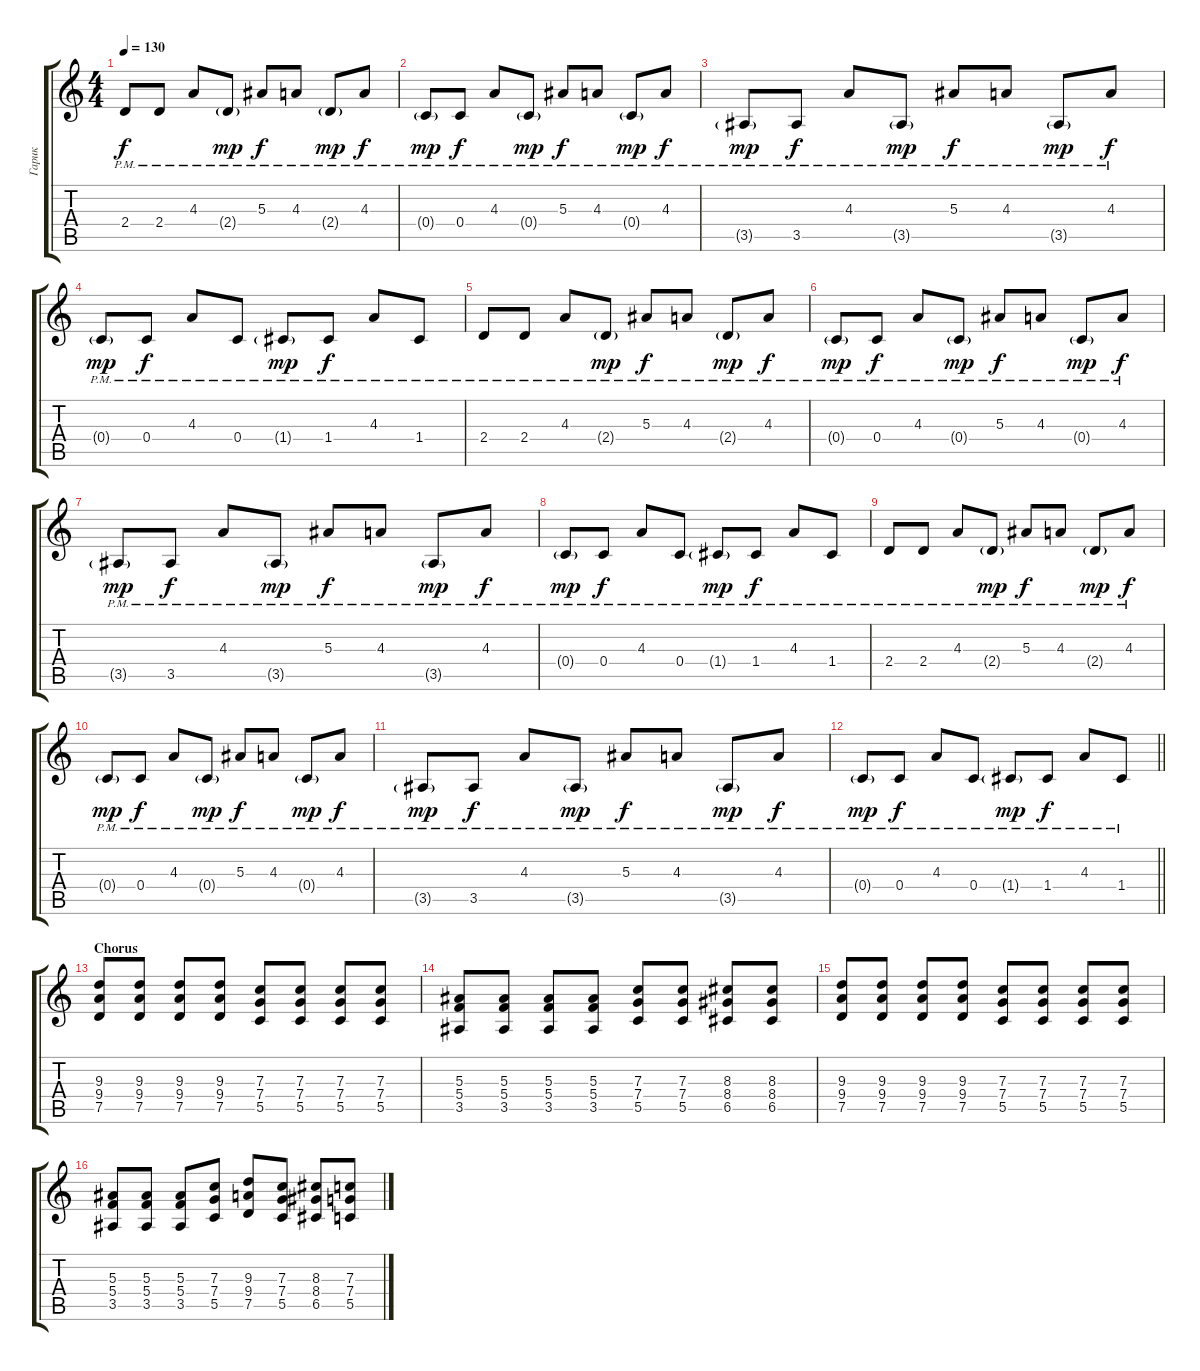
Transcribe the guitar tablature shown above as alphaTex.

\track ("Гарик" "Гарик") {instrument distortionguitar}
\staff {score tabs}
\tuning (D4 A3 F3 C3 G2 C2) {hide}
\ts (4 4)
\tempo 130
\clef g2
\ks c
2.4{pm}.8{dy f} 2.4{pm}.8 4.3{pm}.8 2.4{g pm}.8{dy mp} 5.3{pm}.8{dy f} 4.3{pm}.8 2.4{g pm}.8{dy mp} 4.3{pm}.8{dy f} |
0.4{g pm}.8{dy mp} 0.4{pm}.8{dy f} 4.3{pm}.8 0.4{g pm}.8{dy mp} 5.3{pm}.8{dy f} 4.3{pm}.8 0.4{g pm}.8{dy mp} 4.3{pm}.8{dy f} |
3.5{g pm}.8{dy mp} 3.5{pm}.8{dy f} 4.3{pm}.8 3.5{g pm}.8{dy mp} 5.3{pm}.8{dy f} 4.3{pm}.8 3.5{g pm}.8{dy mp} 4.3{pm}.8{dy f} |
0.4{g pm}.8{dy mp} 0.4{pm}.8{dy f} 4.3{pm}.8 0.4{pm}.8 1.4{g pm}.8{dy mp} 1.4{pm}.8{dy f} 4.3{pm}.8 1.4{pm}.8 |
2.4{pm}.8 2.4{pm}.8 4.3{pm}.8 2.4{g pm}.8{dy mp} 5.3{pm}.8{dy f} 4.3{pm}.8 2.4{g pm}.8{dy mp} 4.3{pm}.8{dy f} |
0.4{g pm}.8{dy mp} 0.4{pm}.8{dy f} 4.3{pm}.8 0.4{g pm}.8{dy mp} 5.3{pm}.8{dy f} 4.3{pm}.8 0.4{g pm}.8{dy mp} 4.3{pm}.8{dy f} |
3.5{g pm}.8{dy mp} 3.5{pm}.8{dy f} 4.3{pm}.8 3.5{g pm}.8{dy mp} 5.3{pm}.8{dy f} 4.3{pm}.8 3.5{g pm}.8{dy mp} 4.3{pm}.8{dy f} |
0.4{g pm}.8{dy mp} 0.4{pm}.8{dy f} 4.3{pm}.8 0.4{pm}.8 1.4{g pm}.8{dy mp} 1.4{pm}.8{dy f} 4.3{pm}.8 1.4{pm}.8 |
2.4{pm}.8 2.4{pm}.8 4.3{pm}.8 2.4{g pm}.8{dy mp} 5.3{pm}.8{dy f} 4.3{pm}.8 2.4{g pm}.8{dy mp} 4.3{pm}.8{dy f} |
0.4{g pm}.8{dy mp} 0.4{pm}.8{dy f} 4.3{pm}.8 0.4{g pm}.8{dy mp} 5.3{pm}.8{dy f} 4.3{pm}.8 0.4{g pm}.8{dy mp} 4.3{pm}.8{dy f} |
3.5{g pm}.8{dy mp} 3.5{pm}.8{dy f} 4.3{pm}.8 3.5{g pm}.8{dy mp} 5.3{pm}.8{dy f} 4.3{pm}.8 3.5{g pm}.8{dy mp} 4.3{pm}.8{dy f} |
\barLineRight lightlight
0.4{g pm}.8{dy mp} 0.4{pm}.8{dy f} 4.3{pm}.8 0.4{pm}.8 1.4{g pm}.8{dy mp} 1.4{pm}.8{dy f} 4.3{pm}.8 1.4{pm}.8 |
\section ("" "Chorus")
(9.3 9.4 7.5).8 (9.3 9.4 7.5).8 (9.3 9.4 7.5).8 (9.3 9.4 7.5).8 (7.3 7.4 5.5).8 (7.3 7.4 5.5).8 (7.3 7.4 5.5).8 (7.3 7.4 5.5).8 |
(5.3 5.4 3.5).8 (5.3 5.4 3.5).8 (5.3 5.4 3.5).8 (5.3 5.4 3.5).8 (7.3 7.4 5.5).8 (7.3 7.4 5.5).8 (8.3 8.4 6.5).8 (8.3 8.4 6.5).8 |
(9.3 9.4 7.5).8 (9.3 9.4 7.5).8 (9.3 9.4 7.5).8 (9.3 9.4 7.5).8 (7.3 7.4 5.5).8 (7.3 7.4 5.5).8 (7.3 7.4 5.5).8 (7.3 7.4 5.5).8 |
(5.3 5.4 3.5).8 (5.3 5.4 3.5).8 (5.3 5.4 3.5).8 (7.3 7.4 5.5).8 (9.3 9.4 7.5).8 (7.3 7.4 5.5).8 (8.3 8.4 6.5).8 (7.3 7.4 5.5).8
